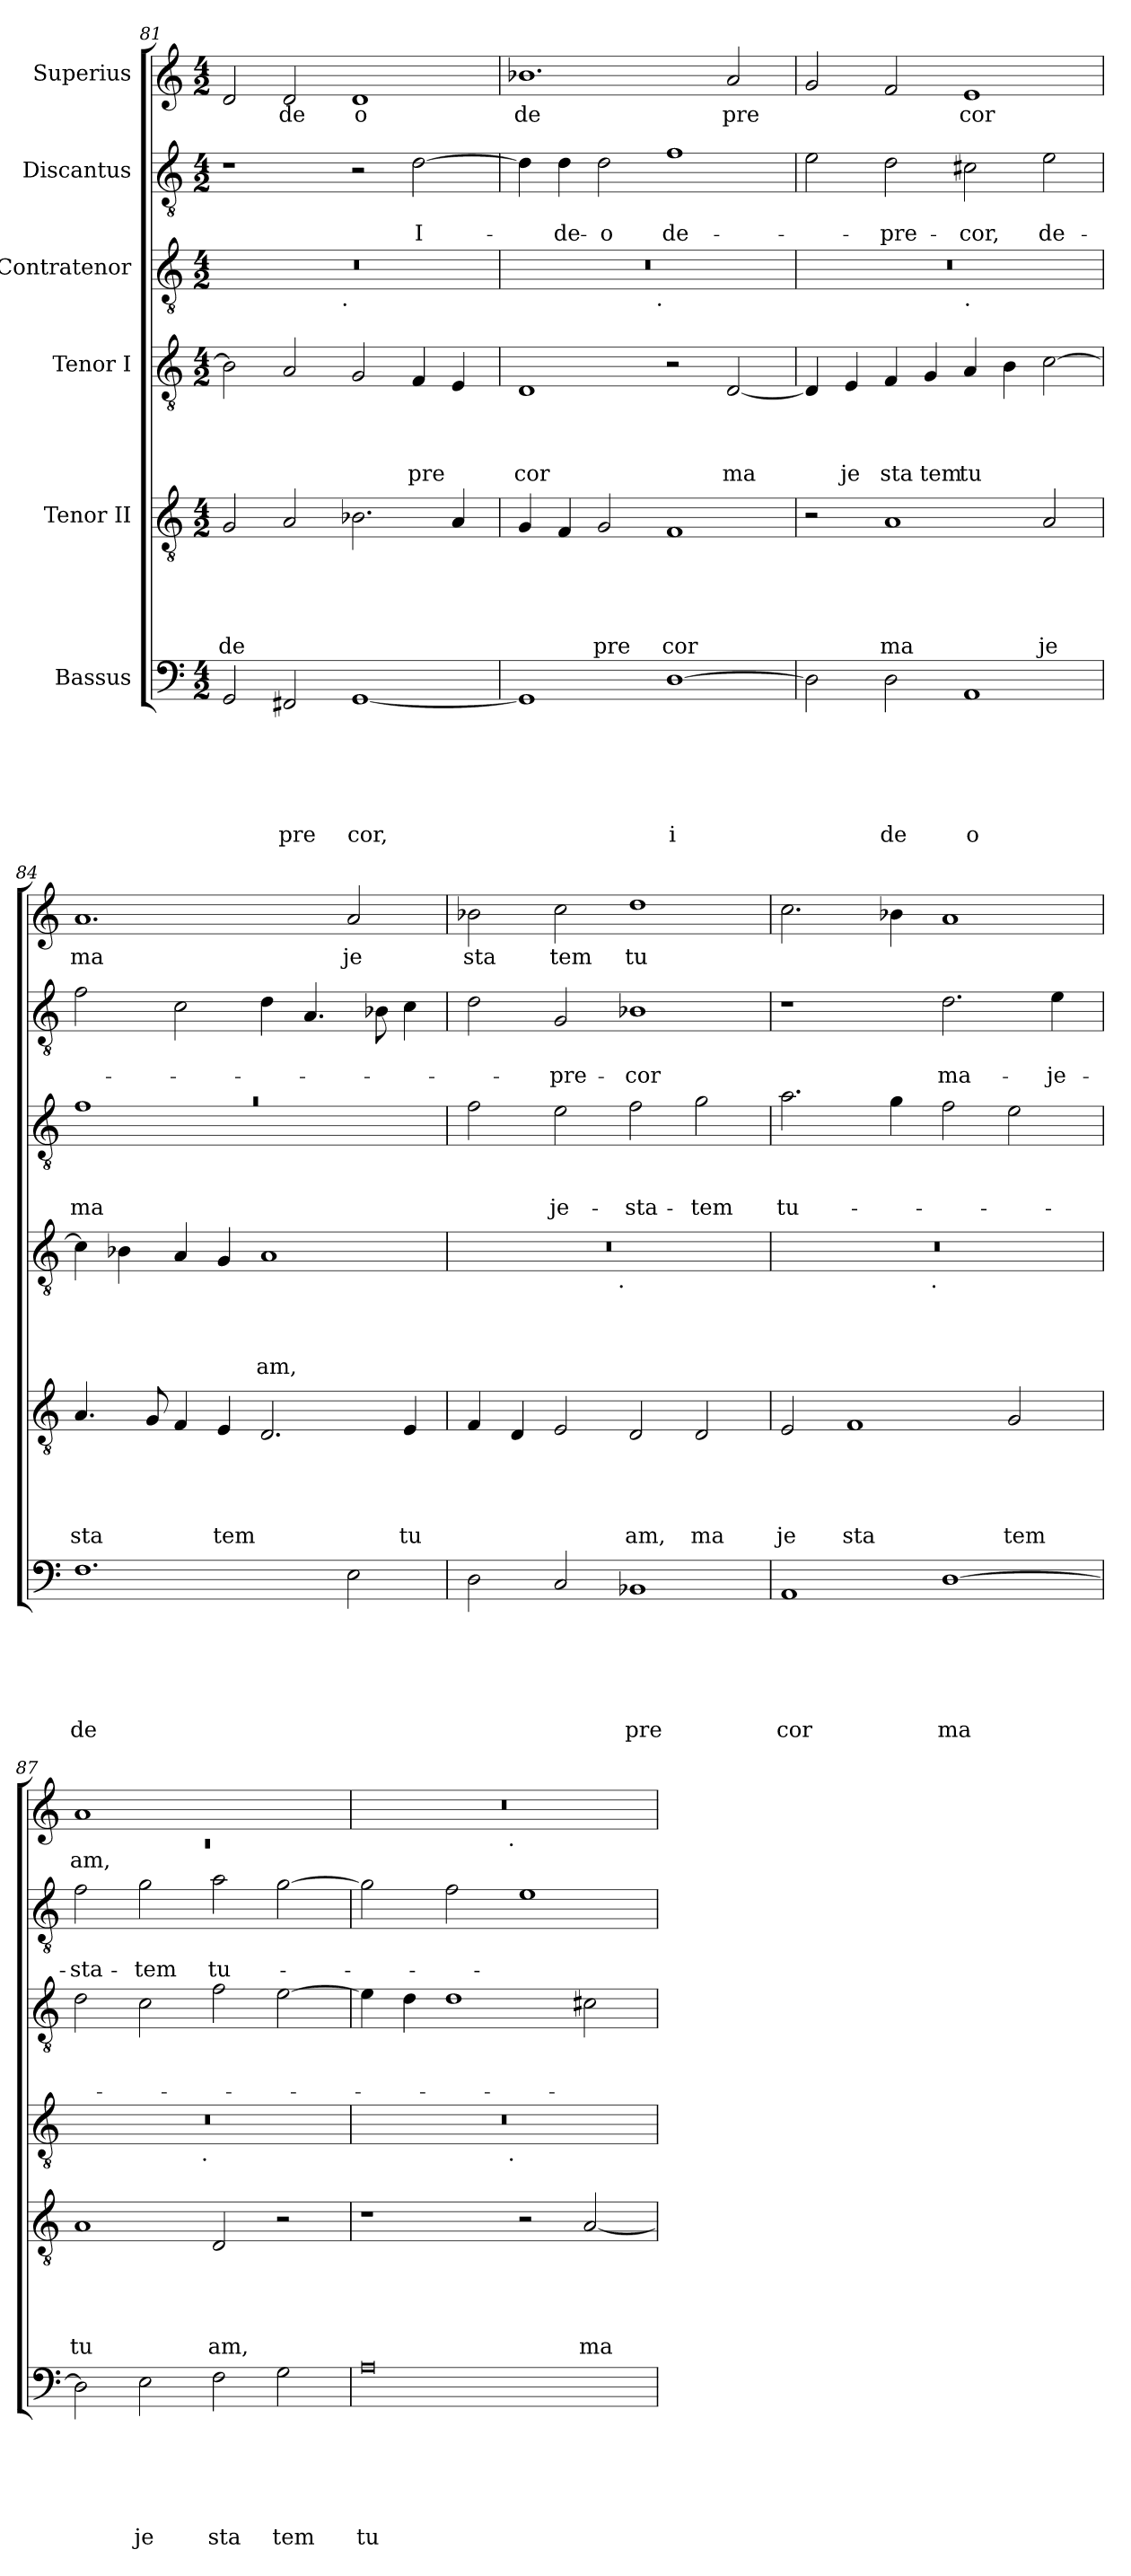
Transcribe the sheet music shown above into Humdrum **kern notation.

**kern	**text	**text	**text	**text	**text	**text	**kern	**text	**text	**text	**text	**text	**kern	**text	**text	**text	**text	**kern	**text	**text	**text	**kern	**text	**text	**kern	**text
*part6	*part6	*part6	*part6	*part6	*part6	*part6	*part5	*part5	*part5	*part5	*part5	*part5	*part4	*part4	*part4	*part4	*part4	*part3	*part3	*part3	*part3	*part2	*part2	*part2	*part1	*part1
*staff6	*staff6	*staff6	*staff6	*staff6	*staff6	*staff6	*staff5	*staff5	*staff5	*staff5	*staff5	*staff5	*staff4	*staff4	*staff4	*staff4	*staff4	*staff3	*staff3	*staff3	*staff3	*staff2	*staff2	*staff2	*staff1	*staff1
*I"Bassus	*	*	*	*	*	*	*I"Tenor II	*	*	*	*	*	*I"Tenor I	*	*	*	*	*I"Contratenor	*	*	*	*I"Discantus	*	*	*I"Superius	*
*clefF4	*	*	*	*	*	*	*clefGv2	*	*	*	*	*	*clefGv2	*	*	*	*	*clefGv2	*	*	*	*clefGv2	*	*	*clefG2	*
*k[]	*	*	*	*	*	*	*k[]	*	*	*	*	*	*k[]	*	*	*	*	*k[]	*	*	*	*k[]	*	*	*k[]	*
*C:	*	*	*	*	*	*	*C:	*	*	*	*	*	*C:	*	*	*	*	*C:	*	*	*	*C:	*	*	*C:	*
*M4/2	*	*	*	*	*	*	*M4/2	*	*	*	*	*	*M4/2	*	*	*	*	*M4/2	*	*	*	*M4/2	*	*	*M4/2	*
=81	=81	=81	=81	=81	=81	=81	=81	=81	=81	=81	=81	=81	=81	=81	=81	=81	=81	=81	=81	=81	=81	=81	=81	=81	=81	=81
!	!	!	!	!	!	!	!	!	!	!	!	!LO:LY:b	!	!	!	!	!	!	!	!	!	!	!	!	!	!
*	*	*	*	*	*	*	*	*	*	*	*	*	*	*	*	*	*	*^	*	*	*	*	*	*	*	*
2GG/	.	.	.	.	.	.	2G/	.	.	.	.	de	2B-\]	.	.	.	.	0r	2ryy	.	.	.	1r	.	.	2d/	.
!	!	!	!	!	!	!LO:LY:b	!	!	!	!	!	!	!	!	!	!	!	!	!	!	!	!	!	!	!	!	!LO:LY:b
2FF#X/	.	.	.	.	.	pre	2A/	.	.	.	.	.	2A/	.	.	.	.	.	4...ryy	.	.	.	.	.	.	2d/	de
!	!	!	!	!	!	!	!	!	!	!	!	!	!	!	!	!	!	!	!LO:TX:b:t=.	!	!	!	!	!	!	!	!
.	.	.	.	.	.	.	.	.	.	.	.	.	.	.	.	.	.	.	1ryy	.	.	.	.	.	.	.	.
!	!	!	!	!	!	!LO:LY:b	!	!	!	!	!	!	!	!	!	!	!	!	!	!	!	!	!	!	!	!	!LO:LY:b
[<1GG	.	.	.	.	.	cor,	2.B-X\	.	.	.	.	.	2G/	.	.	.	.	.	.	.	.	.	2r	.	.	1d	o
!	!	!	!	!	!	!	!	!	!	!	!	!	!	!	!	!	!LO:LY:b	!	!	!	!	!	!	!	!LO:LY:b:rj	!	!
.	.	.	.	.	.	.	.	.	.	.	.	.	4F/	.	.	.	pre	.	.	.	.	.	[>2d\	.	I-	.	.
.	.	.	.	.	.	.	4A/	.	.	.	.	.	4E/	.	.	.	.	.	.	.	.	.	.	.	.	.	.
.	.	.	.	.	.	.	.	.	.	.	.	.	.	.	.	.	.	.	32ryy	.	.	.	.	.	.	.	.
=82!	=82!	=82!	=82!	=82!	=82!	=82!	=82!	=82!	=82!	=82!	=82!	=82!	=82!	=82!	=82!	=82!	=82!	=82!	=82!	=82!	=82!	=82!	=82!	=82!	=82!	=82!	=82!
!	!	!	!	!	!	!	!	!	!	!	!	!	!	!	!	!	!LO:LY:b	!	!	!	!	!	!	!	!	!	!LO:LY:b
1GG]	.	.	.	.	.	.	4G/	.	.	.	.	.	1D	.	.	.	cor	0r	2ryy	.	.	.	4d\]	.	.	1.b-X	de
!	!	!	!	!	!	!	!	!	!	!	!	!	!	!	!	!	!	!	!	!	!	!	!	!	!LO:LY:b	!	!
.	.	.	.	.	.	.	4F/	.	.	.	.	.	.	.	.	.	.	.	.	.	.	.	4d\	.	-de-	.	.
!	!	!	!	!	!	!	!	!	!	!	!	!LO:LY:b	!	!	!	!	!	!	!	!	!	!	!	!	!LO:LY:b	!	!
.	.	.	.	.	.	.	2G/	.	.	.	.	pre	.	.	.	.	.	.	4...ryy	.	.	.	2d\	.	-o	.	.
!	!	!	!	!	!	!	!	!	!	!	!	!	!	!	!	!	!	!	!LO:TX:b:t=.	!	!	!	!	!	!	!	!
.	.	.	.	.	.	.	.	.	.	.	.	.	.	.	.	.	.	.	1ryy	.	.	.	.	.	.	.	.
!	!	!	!	!	!	!LO:LY:b:rj	!	!	!	!	!	!LO:LY:b	!	!	!	!	!	!	!	!	!	!	!	!	!LO:LY:b	!	!
[>1D	.	.	.	.	.	i	1F	.	.	.	.	cor	2r	.	.	.	.	.	.	.	.	.	1f	.	de-	.	.
!	!	!	!	!	!	!	!	!	!	!	!	!	!	!	!	!	!LO:LY:b	!	!	!	!	!	!	!	!	!	!LO:LY:b
.	.	.	.	.	.	.	.	.	.	.	.	.	[<2D/	.	.	.	ma	.	.	.	.	.	.	.	.	2a/	pre
.	.	.	.	.	.	.	.	.	.	.	.	.	.	.	.	.	.	.	32ryy	.	.	.	.	.	.	.	.
=83!	=83!	=83!	=83!	=83!	=83!	=83!	=83!	=83!	=83!	=83!	=83!	=83!	=83!	=83!	=83!	=83!	=83!	=83!	=83!	=83!	=83!	=83!	=83!	=83!	=83!	=83!	=83!
2D\]	.	.	.	.	.	.	2r	.	.	.	.	.	4D/]	.	.	.	.	0r	1ryy	.	.	.	2e\	.	.	2g/	.
!	!	!	!	!	!	!	!	!	!	!	!	!	!	!	!	!	!LO:LY:b	!	!	!	!	!	!	!	!	!	!
.	.	.	.	.	.	.	.	.	.	.	.	.	4E/	.	.	.	je	.	.	.	.	.	.	.	.	.	.
!	!	!	!	!	!	!LO:LY:b	!	!	!	!	!	!LO:LY:b	!	!	!	!	!LO:LY:b	!	!	!	!	!	!	!	!LO:LY:b	!	!
2D\	.	.	.	.	.	de	1A	.	.	.	.	ma	4F/	.	.	.	sta	.	.	.	.	.	2d\	.	-pre-	2f/	.
!	!	!	!	!	!	!	!	!	!	!	!	!	!	!	!	!	!LO:LY:b	!	!	!	!	!	!	!	!	!	!
.	.	.	.	.	.	.	.	.	.	.	.	.	4G/	.	.	.	tem	.	.	.	.	.	.	.	.	.	.
!	!	!	!	!	!	!	!	!	!	!	!	!	!	!	!	!	!	!	!LO:TX:b:t=.	!	!	!	!	!	!	!	!
!	!	!	!	!	!	!LO:LY:b	!	!	!	!	!	!	!	!	!	!	!LO:LY:b	!	!	!	!	!	!	!	!LO:LY:b	!	!LO:LY:b
1AA	.	.	.	.	.	o	.	.	.	.	.	.	4A/	.	.	.	tu	.	1ryy	.	.	.	2c#X\	.	-cor,	1e	cor
.	.	.	.	.	.	.	.	.	.	.	.	.	4B\	.	.	.	.	.	.	.	.	.	.	.	.	.	.
!	!	!	!	!	!	!	!	!	!	!	!	!LO:LY:b	!	!	!	!	!	!	!	!	!	!	!	!	!LO:LY:b	!	!
.	.	.	.	.	.	.	2A/	.	.	.	.	je	[>2c\	.	.	.	.	.	.	.	.	.	2e\	.	de-	.	.
=84!	=84!	=84!	=84!	=84!	=84!	=84!	=84!	=84!	=84!	=84!	=84!	=84!	=84!	=84!	=84!	=84!	=84!	=84!	=84!	=84!	=84!	=84!	=84!	=84!	=84!	=84!	=84!
!	!	!	!	!	!	!LO:LY:b	!	!	!	!	!	!LO:LY:b	!	!	!	!	!	!LO:N:vis=1	!	!	!	!LO:LY:b	!	!	!	!	!LO:LY:b
1.F	.	.	.	.	.	de	4.A/	.	.	.	.	sta	4c\]	.	.	.	.	0ra	1f	.	.	ma-	2f\	.	.	1.a	ma
.	.	.	.	.	.	.	.	.	.	.	.	.	4B-X\	.	.	.	.	.	.	.	.	.	.	.	.	.	.
.	.	.	.	.	.	.	8G/	.	.	.	.	.	.	.	.	.	.	.	.	.	.	.	.	.	.	.	.
.	.	.	.	.	.	.	4F/	.	.	.	.	.	4A/	.	.	.	.	.	.	.	.	.	2c\	.	.	.	.
!	!	!	!	!	!	!	!	!	!	!	!	!LO:LY:b	!	!	!	!	!	!	!	!	!	!	!	!	!	!	!
.	.	.	.	.	.	.	4E/	.	.	.	.	tem	4G/	.	.	.	.	.	.	.	.	.	.	.	.	.	.
!	!	!	!	!	!	!	!	!	!	!	!	!	!	!	!	!	!LO:LY:b	!	!	!	!	!	!	!	!	!	!
.	.	.	.	.	.	.	2.D/	.	.	.	.	.	1A	.	.	.	am,	.	1ryy	.	.	.	4d\	.	.	.	.
.	.	.	.	.	.	.	.	.	.	.	.	.	.	.	.	.	.	.	.	.	.	.	4.A/	.	.	.	.
!	!	!	!	!	!	!	!	!	!	!	!	!	!	!	!	!	!	!	!	!	!	!	!	!	!	!	!LO:LY:b
2E\	.	.	.	.	.	.	.	.	.	.	.	.	.	.	.	.	.	.	.	.	.	.	.	.	.	2a/	je
.	.	.	.	.	.	.	.	.	.	.	.	.	.	.	.	.	.	.	.	.	.	.	8B-X\	.	.	.	.
!	!	!	!	!	!	!	!	!	!	!	!	!LO:LY:b	!	!	!	!	!	!	!	!	!	!	!	!	!	!	!
.	.	.	.	.	.	.	4E/	.	.	.	.	tu	.	.	.	.	.	.	.	.	.	.	4c\	.	.	.	.
*	*	*	*	*	*	*	*	*	*	*	*	*	*	*	*	*	*	*v	*v	*	*	*	*	*	*	*	*
=85!	=85!	=85!	=85!	=85!	=85!	=85!	=85!	=85!	=85!	=85!	=85!	=85!	=85!	=85!	=85!	=85!	=85!	=85!	=85!	=85!	=85!	=85!	=85!	=85!	=85!	=85!
!	!	!	!	!	!	!	!	!	!	!	!	!	!	!	!	!	!	!	!	!	!	!	!	!	!	!LO:LY:b
*	*	*	*	*	*	*	*	*	*	*	*	*	*^	*	*	*	*	*	*	*	*	*	*	*	*	*
2D\	.	.	.	.	.	.	4F/	.	.	.	.	.	0r	2ryy	.	.	.	.	2f\	.	.	.	2d\	.	.	2b-X\	sta
.	.	.	.	.	.	.	4D/	.	.	.	.	.	.	.	.	.	.	.	.	.	.	.	.	.	.	.	.
!	!	!	!	!	!	!	!	!	!	!	!	!	!	!	!	!	!	!	!	!	!	!LO:LY:b	!	!	!LO:LY:b	!	!LO:LY:b
2C/	.	.	.	.	.	.	2E/	.	.	.	.	.	.	4...ryy	.	.	.	.	2e\	.	.	-je-	2G/	.	-pre-	2cc\	tem
!	!	!	!	!	!	!	!	!	!	!	!	!	!	!LO:TX:b:t=.	!	!	!	!	!	!	!	!	!	!	!	!	!
.	.	.	.	.	.	.	.	.	.	.	.	.	.	1ryy	.	.	.	.	.	.	.	.	.	.	.	.	.
!	!	!	!	!	!	!LO:LY:b	!	!	!	!	!	!LO:LY:b	!	!	!	!	!	!	!	!	!	!LO:LY:b	!	!	!LO:LY:b	!	!LO:LY:b
1BB-X	.	.	.	.	.	pre	2D/	.	.	.	.	am,	.	.	.	.	.	.	2f\	.	.	-sta-	1B-X	.	-cor	1dd	tu
!	!	!	!	!	!	!	!	!	!	!	!	!LO:LY:b	!	!	!	!	!	!	!	!	!	!LO:LY:b	!	!	!	!	!
.	.	.	.	.	.	.	2D/	.	.	.	.	ma	.	.	.	.	.	.	2g\	.	.	-tem	.	.	.	.	.
.	.	.	.	.	.	.	.	.	.	.	.	.	.	32ryy	.	.	.	.	.	.	.	.	.	.	.	.	.
=86!	=86!	=86!	=86!	=86!	=86!	=86!	=86!	=86!	=86!	=86!	=86!	=86!	=86!	=86!	=86!	=86!	=86!	=86!	=86!	=86!	=86!	=86!	=86!	=86!	=86!	=86!	=86!
!	!	!	!	!	!	!LO:LY:b	!	!	!	!	!	!LO:LY:b	!	!	!	!	!	!	!	!	!	!LO:LY:b	!	!	!	!	!
1AA	.	.	.	.	.	cor	2E/	.	.	.	.	je	0r	2ryy	.	.	.	.	2.a\	.	.	tu-	1r	.	.	2.cc\	.
!	!	!	!	!	!	!	!	!	!	!	!	!LO:LY:b	!	!	!	!	!	!	!	!	!	!	!	!	!	!	!
.	.	.	.	.	.	.	1F	.	.	.	.	sta	.	4...ryy	.	.	.	.	.	.	.	.	.	.	.	.	.
.	.	.	.	.	.	.	.	.	.	.	.	.	.	.	.	.	.	.	4g\	.	.	.	.	.	.	4b-X\	.
!	!	!	!	!	!	!	!	!	!	!	!	!	!	!LO:TX:b:t=.	!	!	!	!	!	!	!	!	!	!	!	!	!
.	.	.	.	.	.	.	.	.	.	.	.	.	.	1ryy	.	.	.	.	.	.	.	.	.	.	.	.	.
!	!	!	!	!	!	!LO:LY:b	!	!	!	!	!	!	!	!	!	!	!	!	!	!	!	!	!	!	!LO:LY:b	!	!
[>1D	.	.	.	.	.	ma	.	.	.	.	.	.	.	.	.	.	.	.	2f\	.	.	.	2.d\	.	ma-	1a	.
!	!	!	!	!	!	!	!	!	!	!	!	!LO:LY:b	!	!	!	!	!	!	!	!	!	!	!	!	!	!	!
.	.	.	.	.	.	.	2G/	.	.	.	.	tem	.	.	.	.	.	.	2e\	.	.	.	.	.	.	.	.
!	!	!	!	!	!	!	!	!	!	!	!	!	!	!	!	!	!	!	!	!	!	!	!	!	!LO:LY:b	!	!
.	.	.	.	.	.	.	.	.	.	.	.	.	.	.	.	.	.	.	.	.	.	.	4e\	.	-je-	.	.
.	.	.	.	.	.	.	.	.	.	.	.	.	.	32ryy	.	.	.	.	.	.	.	.	.	.	.	.	.
=87!	=87!	=87!	=87!	=87!	=87!	=87!	=87!	=87!	=87!	=87!	=87!	=87!	=87!	=87!	=87!	=87!	=87!	=87!	=87!	=87!	=87!	=87!	=87!	=87!	=87!	=87!	=87!
*	*	*	*	*	*	*	*	*	*	*	*	*	*	*	*	*	*	*	*	*	*	*	*	*	*	*^	*
!	!	!	!	!	!	!	!	!	!	!	!	!LO:LY:b	!	!	!	!	!	!	!	!	!	!	!	!	!LO:LY:b	!	!LO:N:vis=1	!LO:LY:b
2D\]	.	.	.	.	.	.	1A	.	.	.	.	tu	0r	2ryy	.	.	.	.	2d\	.	.	.	2f\	.	-sta-	1a	0rc	am,
!	!	!	!	!	!	!LO:LY:b	!	!	!	!	!	!	!	!	!	!	!	!	!	!	!	!	!	!	!LO:LY:b	!	!	!
2E\	.	.	.	.	.	je	.	.	.	.	.	.	.	4...ryy	.	.	.	.	2c\	.	.	.	2g\	.	-tem	.	.	.
!	!	!	!	!	!	!	!	!	!	!	!	!	!	!LO:TX:b:t=.	!	!	!	!	!	!	!	!	!	!	!	!	!	!
.	.	.	.	.	.	.	.	.	.	.	.	.	.	1ryy	.	.	.	.	.	.	.	.	.	.	.	.	.	.
!	!	!	!	!	!	!LO:LY:b	!	!	!	!	!	!LO:LY:b	!	!	!	!	!	!	!	!	!	!	!	!	!LO:LY:b	!	!	!
2F\	.	.	.	.	.	sta	2D/	.	.	.	.	am,	.	.	.	.	.	.	2f\	.	.	.	2a\	.	tu-	1ryy	.	.
!	!	!	!	!	!	!LO:LY:b	!	!	!	!	!	!	!	!	!	!	!	!	!	!	!	!	!	!	!	!	!	!
2G\	.	.	.	.	.	tem	2r	.	.	.	.	.	.	.	.	.	.	.	[<2e\	.	.	.	[<2g\	.	.	.	.	.
.	.	.	.	.	.	.	.	.	.	.	.	.	.	32ryy	.	.	.	.	.	.	.	.	.	.	.	.	.	.
!!LO:LB:g=z	!!
=88!	=88!	=88!	=88!	=88!	=88!	=88!	=88!	=88!	=88!	=88!	=88!	=88!	=88!	=88!	=88!	=88!	=88!	=88!	=88!	=88!	=88!	=88!	=88!	=88!	=88!	=88!	=88!	=88!
!	!	!	!	!	!	!LO:LY:b	!	!	!	!	!	!	!	!	!	!	!	!	!	!	!	!	!	!	!	!	!	!
0A	.	.	.	.	.	tu	1r	.	.	.	.	.	0r	2ryy	.	.	.	.	4e\]	.	.	.	2g\]	.	.	0r	2ryy	.
.	.	.	.	.	.	.	.	.	.	.	.	.	.	.	.	.	.	.	4d\	.	.	.	.	.	.	.	.	.
.	.	.	.	.	.	.	.	.	.	.	.	.	.	4...ryy	.	.	.	.	1d	.	.	.	2f\	.	.	.	4...ryy	.
!	!	!	!	!	!	!	!	!	!	!	!	!	!	!	!	!	!	!	!	!	!	!	!	!	!	!	!LO:TX:b:t=.	!
!	!	!	!	!	!	!	!	!	!	!	!	!	!	!LO:TX:b:t=.	!	!	!	!	!	!	!	!	!	!	!	!	!	!
.	.	.	.	.	.	.	.	.	.	.	.	.	.	1ryy	.	.	.	.	.	.	.	.	.	.	.	.	1ryy	.
.	.	.	.	.	.	.	2r	.	.	.	.	.	.	.	.	.	.	.	.	.	.	.	1e	.	.	.	.	.
!	!	!	!	!	!	!	!	!	!	!	!	!LO:LY:b	!	!	!	!	!	!	!	!	!	!	!	!	!	!	!	!
.	.	.	.	.	.	.	[<2A/	.	.	.	.	ma-	.	.	.	.	.	.	2c#X\	.	.	.	.	.	.	.	.	.
.	.	.	.	.	.	.	.	.	.	.	.	.	.	32ryy	.	.	.	.	.	.	.	.	.	.	.	.	32ryy	.
*	*	*	*	*	*	*	*	*	*	*	*	*	*v	*v	*	*	*	*	*	*	*	*	*	*	*	*v	*v	*
=!	=!	=!	=!	=!	=!	=!	=!	=!	=!	=!	=!	=!	=!	=!	=!	=!	=!	=!	=!	=!	=!	=!	=!	=!	=!	=!
*-	*-	*-	*-	*-	*-	*-	*-	*-	*-	*-	*-	*-	*-	*-	*-	*-	*-	*-	*-	*-	*-	*-	*-	*-	*-	*-
